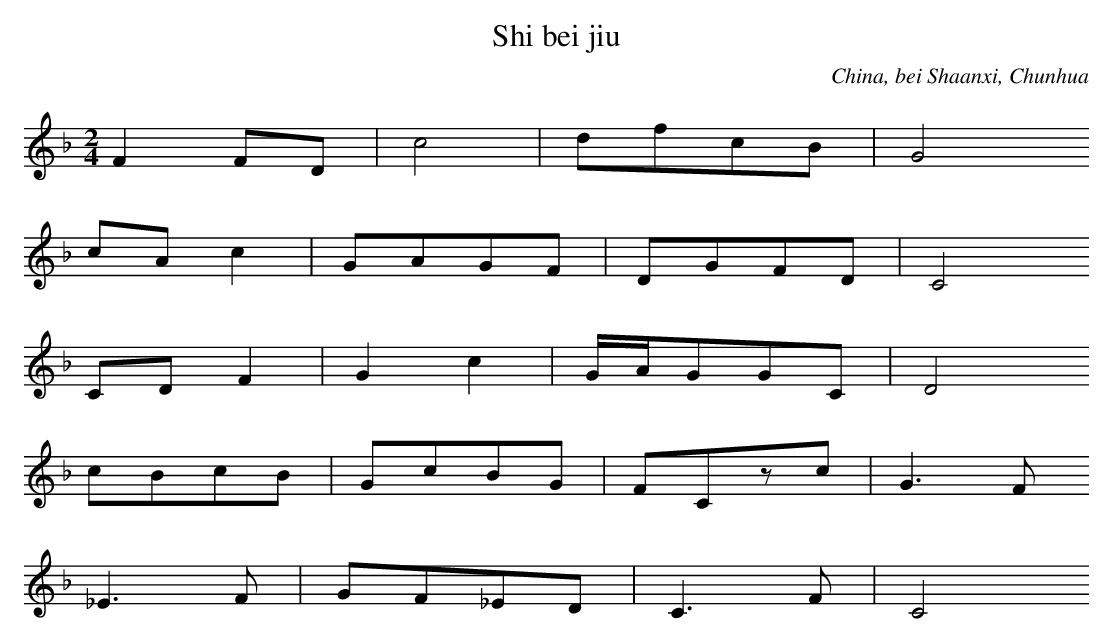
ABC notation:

X:1
T: Shi bei jiu
O: China, bei Shaanxi, Chunhua
M: 2/4
L: 1/16
K: F
F4F2D2 | c8 | d2f2c2B2 | G8
c2A2c4 | G2A2G2F2 | D2G2F2D2 | C8
C2D2F4 | G4c4 | GAG2G2C2 | D8
c2B2c2B2 | G2c2B2G2 | F2C2z2c2 | G6F2
_E6F2 | G2F2_E2D2 | C6F2 | C8
